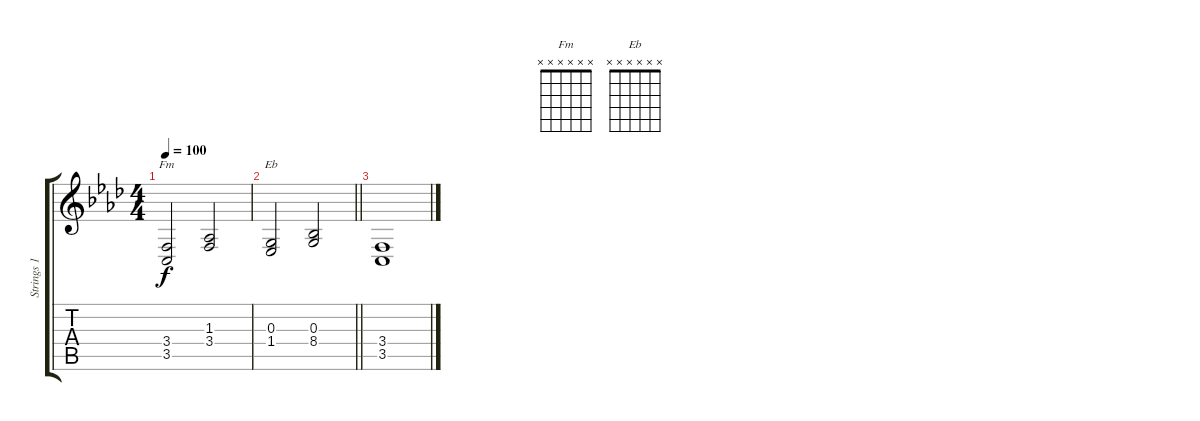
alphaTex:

\track ("Strings 1" "Strings 1") {instrument synthstrings1}
\staff {score tabs}
\tuning (E4 B3 G3 D3 A2 E2) {hide}
\chord ("Fm" x x x x x x)
\chord ("Eb" x x x x x x)
\ts (4 4)
\tempo 100
\clef g2
\ks ab
(3.4 3.5).2{ch "Fm" dy f} (1.3 3.4).2 |
\barLineRight lightlight
(0.3 1.4).2{ch "Eb"} (0.3 8.4).2 |
(3.4 3.5).1
